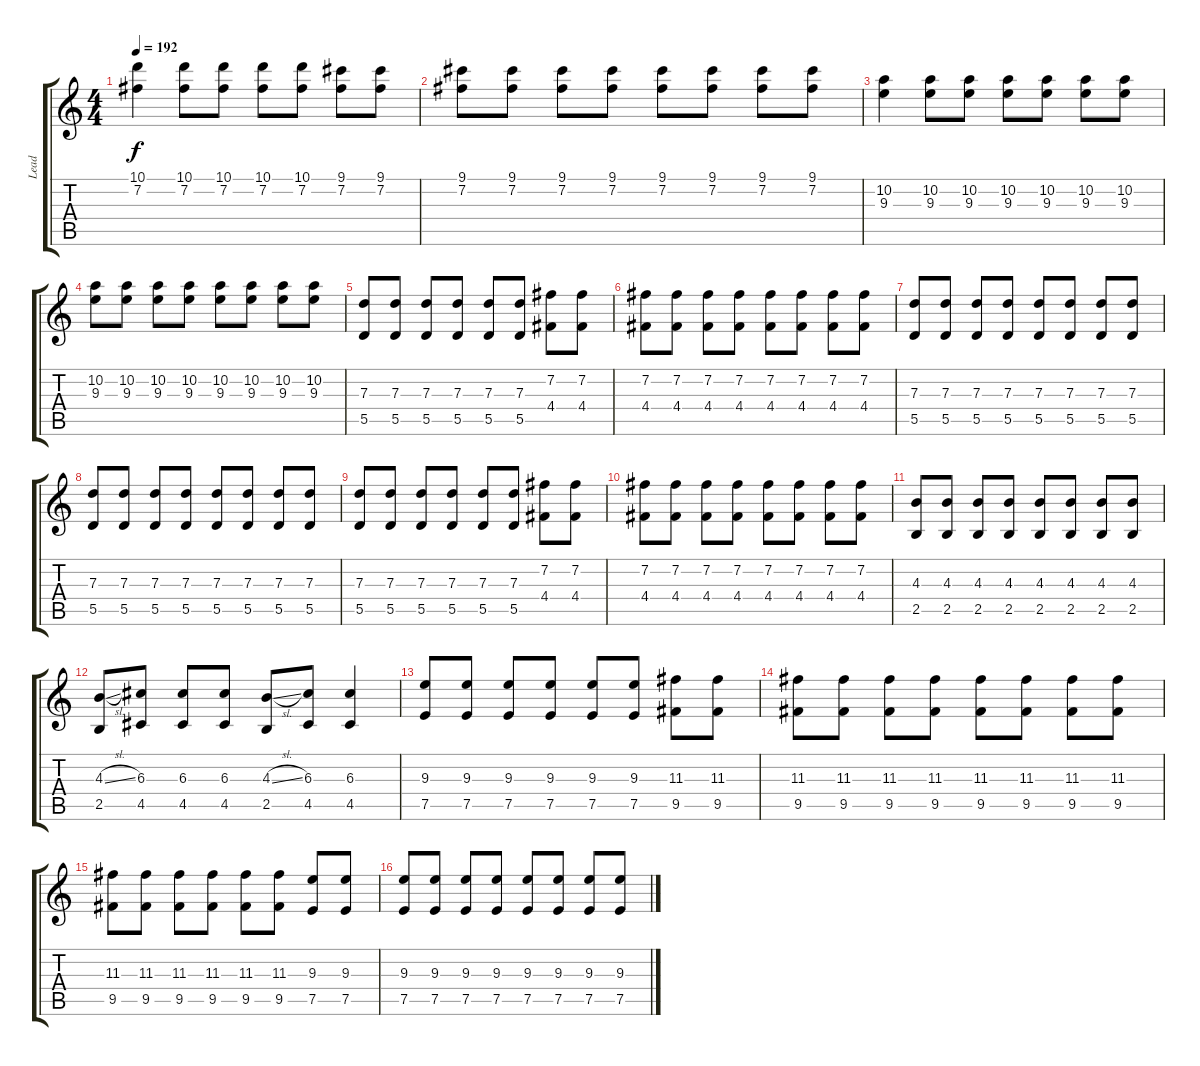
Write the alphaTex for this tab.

\track ("Lead" "Lead") {instrument overdrivenguitar}
\staff {score tabs}
\tuning (E4 B3 G3 D3 A2 D2) {hide}
\ts (4 4)
\tempo 192
\clef g2
\ks c
(10.1 7.2).4{dy f} (10.1 7.2).8 (10.1 7.2).8 (10.1 7.2).8 (10.1 7.2).8 (9.1 7.2).8 (9.1 7.2).8 |
(9.1 7.2).8 (9.1 7.2).8 (9.1 7.2).8 (9.1 7.2).8 (9.1 7.2).8 (9.1 7.2).8 (9.1 7.2).8 (9.1 7.2).8 |
(10.2 9.3).4 (10.2 9.3).8 (10.2 9.3).8 (10.2 9.3).8 (10.2 9.3).8 (10.2 9.3).8 (10.2 9.3).8 |
(10.2 9.3).8 (10.2 9.3).8 (10.2 9.3).8 (10.2 9.3).8 (10.2 9.3).8 (10.2 9.3).8 (10.2 9.3).8 (10.2 9.3).8 |
(7.3 5.5).8{volume 10} (7.3 5.5).8 (7.3 5.5).8 (7.3 5.5).8 (7.3 5.5).8 (7.3 5.5).8 (7.2 4.4).8 (7.2 4.4).8 |
(7.2 4.4).8 (7.2 4.4).8 (7.2 4.4).8 (7.2 4.4).8 (7.2 4.4).8 (7.2 4.4).8 (7.2 4.4).8 (7.2 4.4).8 |
(7.3 5.5).8 (7.3 5.5).8 (7.3 5.5).8 (7.3 5.5).8 (7.3 5.5).8 (7.3 5.5).8 (7.3 5.5).8 (7.3 5.5).8 |
(7.3 5.5).8 (7.3 5.5).8 (7.3 5.5).8 (7.3 5.5).8 (7.3 5.5).8 (7.3 5.5).8 (7.3 5.5).8 (7.3 5.5).8 |
(7.3 5.5).8 (7.3 5.5).8 (7.3 5.5).8 (7.3 5.5).8 (7.3 5.5).8 (7.3 5.5).8 (7.2 4.4).8 (7.2 4.4).8 |
(7.2 4.4).8 (7.2 4.4).8 (7.2 4.4).8 (7.2 4.4).8 (7.2 4.4).8 (7.2 4.4).8 (7.2 4.4).8 (7.2 4.4).8 |
(4.3 2.5).8 (4.3 2.5).8 (4.3 2.5).8 (4.3 2.5).8 (4.3 2.5).8 (4.3 2.5).8 (4.3 2.5).8 (4.3 2.5).8 |
(4.3{sl} 2.5).8 (6.3 4.5).8 (6.3 4.5).8 (6.3 4.5).8 (4.3{sl} 2.5).8 (6.3 4.5).8 (6.3 4.5).4 |
(9.3 7.5).8 (9.3 7.5).8 (9.3 7.5).8 (9.3 7.5).8 (9.3 7.5).8 (9.3 7.5).8 (11.3 9.5).8 (11.3 9.5).8 |
(11.3 9.5).8 (11.3 9.5).8 (11.3 9.5).8 (11.3 9.5).8 (11.3 9.5).8 (11.3 9.5).8 (11.3 9.5).8 (11.3 9.5).8 |
(11.3 9.5).8 (11.3 9.5).8 (11.3 9.5).8 (11.3 9.5).8 (11.3 9.5).8 (11.3 9.5).8 (9.3 7.5).8 (9.3 7.5).8 |
(9.3 7.5).8 (9.3 7.5).8 (9.3 7.5).8 (9.3 7.5).8 (9.3 7.5).8 (9.3 7.5).8 (9.3 7.5).8 (9.3 7.5).8
